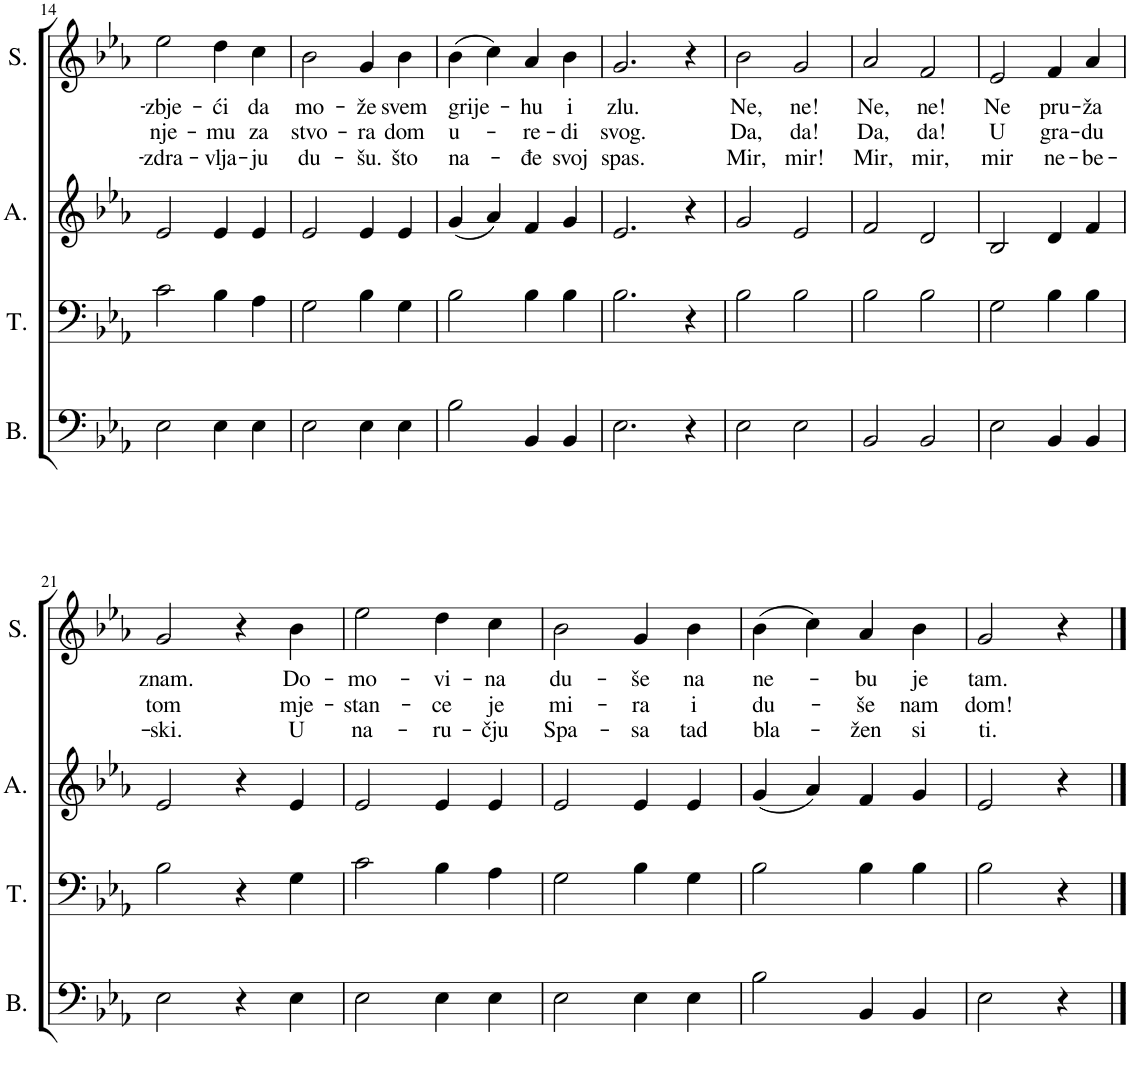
**kern	**kern	**kern	**kern	**text	**text	**text
*part4	*part3	*part2	*part1	*part1	*part1	*part1
*staff4	*staff3	*staff2	*staff1	*staff1	*staff1	*staff1
*I"Bass	*I"Tenor	*I"Alto	*I"Soprano	*	*	*
*I'B.	*I'T.	*I'A.	*I'S.	*	*	*
!!LO:PB:g=z
*clefF4	*clefF4	*clefG2	*clefG2	*	*	*
*k[b-e-a-]	*k[b-e-a-]	*k[b-e-a-]	*k[b-e-a-]	*	*	*
*M4/4	*M4/4	*M4/4	*M4/4	*	*	*
*met(c)	*met(c)	*met(c)	*met(c)	*	*	*
=14	=14	=14	=14	=14	=14	=14
!	!	!	!	!LO:LY:b	!LO:LY:b	!LO:LY:b
2E-\	2c\	2e-/	2ee-\	-zbje-	nje-	-zdra-
!	!	!	!	!LO:LY:b	!LO:LY:b	!LO:LY:b
4E-\	4B-\	4e-/	4dd\	-ći	-mu	-vlja-
!	!	!	!	!LO:LY:b	!LO:LY:b	!LO:LY:b
4E-\	4A-\	4e-/	4cc\	da	za	-ju
=15	=15	=15	=15	=15	=15	=15
!	!	!	!	!LO:LY:b	!LO:LY:b	!LO:LY:b
2E-\	2G\	2e-/	2b-\	mo-	stvo-	du-
!	!	!	!	!LO:LY:b	!LO:LY:b	!LO:LY:b
4E-\	4B-\	4e-/	4g/	-že	-ra	-šu.
!	!	!	!	!LO:LY:b	!LO:LY:b	!LO:LY:b
4E-\	4G\	4e-/	4b-\	svem	dom	što
=16	=16	=16	=16	=16	=16	=16
!	!	!	!	!LO:LY:b	!LO:LY:b	!LO:LY:b
2B-\	2B-\	(4g/	(4b-\	grije-	u-	na-
.	.	4a-/)	4cc\)	.	.	.
!	!	!	!	!LO:LY:b	!LO:LY:b	!LO:LY:b
4BB-/	4B-\	4f/	4a-/	-hu	-re-	-đe
!	!	!	!	!LO:LY:b	!LO:LY:b	!LO:LY:b
4BB-/	4B-\	4g/	4b-\	i	-di	svoj
=17	=17	=17	=17	=17	=17	=17
!	!	!	!	!LO:LY:b	!LO:LY:b	!LO:LY:b
2.E-\	2.B-\	2.e-/	2.g/	zlu.	svog.	spas.
4r	4r	4r	4r	.	.	.
=18	=18	=18	=18	=18	=18	=18
!	!	!	!	!LO:LY:b	!LO:LY:b	!LO:LY:b
2E-\	2B-\	2g/	2b-\	Ne,	Da,	Mir,
!	!	!	!	!LO:LY:b	!LO:LY:b	!LO:LY:b
2E-\	2B-\	2e-/	2g/	ne!	da!	mir!
=19	=19	=19	=19	=19	=19	=19
!	!	!	!	!LO:LY:b	!LO:LY:b	!LO:LY:b
2BB-/	2B-\	2f/	2a-/	Ne,	Da,	Mir,
!	!	!	!	!LO:LY:b	!LO:LY:b	!LO:LY:b
2BB-/	2B-\	2d/	2f/	ne!	da!	mir,
=20	=20	=20	=20	=20	=20	=20
!	!	!	!	!LO:LY:b	!LO:LY:b	!LO:LY:b
2E-\	2G\	2B-/	2e-/	Ne	U	mir
!	!	!	!	!LO:LY:b	!LO:LY:b	!LO:LY:b
4BB-/	4B-\	4d/	4f/	pru-	gra-	ne-
!	!	!	!	!LO:LY:b	!LO:LY:b	!LO:LY:b
4BB-/	4B-\	4f/	4a-/	-ža	-du	-be-
!!LO:LB:g=z
=21	=21	=21	=21	=21	=21	=21
!	!	!	!	!LO:LY:b	!LO:LY:b	!LO:LY:b
2E-\	2B-\	2e-/	2g/	znam.	tom	-ski.
4r	4r	4r	4r	.	.	.
!	!	!	!	!LO:LY:b	!LO:LY:b	!LO:LY:b
4E-\	4G\	4e-/	4b-\	Do-	mje-	U
=22	=22	=22	=22	=22	=22	=22
!	!	!	!	!LO:LY:b	!LO:LY:b	!LO:LY:b
2E-\	2c\	2e-/	2ee-\	-mo-	-stan-	na-
!	!	!	!	!LO:LY:b	!LO:LY:b	!LO:LY:b
4E-\	4B-\	4e-/	4dd\	-vi-	-ce	-ru-
!	!	!	!	!LO:LY:b	!LO:LY:b	!LO:LY:b
4E-\	4A-\	4e-/	4cc\	-na	je	-čju
=23	=23	=23	=23	=23	=23	=23
!	!	!	!	!LO:LY:b	!LO:LY:b	!LO:LY:b
2E-\	2G\	2e-/	2b-\	du-	mi-	Spa-
!	!	!	!	!LO:LY:b	!LO:LY:b	!LO:LY:b
4E-\	4B-\	4e-/	4g/	-še	-ra	-sa
!	!	!	!	!LO:LY:b	!LO:LY:b	!LO:LY:b
4E-\	4G\	4e-/	4b-\	na	i	tad
=24	=24	=24	=24	=24	=24	=24
!	!	!	!	!LO:LY:b	!LO:LY:b	!LO:LY:b
2B-\	2B-\	(4g/	(4b-\	ne-	du-	bla-
.	.	4a-/)	4cc\)	.	.	.
!	!	!	!	!LO:LY:b	!LO:LY:b	!LO:LY:b
4BB-/	4B-\	4f/	4a-/	-bu	-še	-žen
!	!	!	!	!LO:LY:b	!LO:LY:b	!LO:LY:b
4BB-/	4B-\	4g/	4b-\	je	nam	si
=25	=25	=25	=25	=25	=25	=25
!	!	!	!	!LO:LY:b	!LO:LY:b	!LO:LY:b
2E-\	2B-\	2e-/	2g/	tam.	dom!	ti.
4r	4r	4r	4r	.	.	.
==	==	==	==	==	==	==
*-	*-	*-	*-	*-	*-	*-
